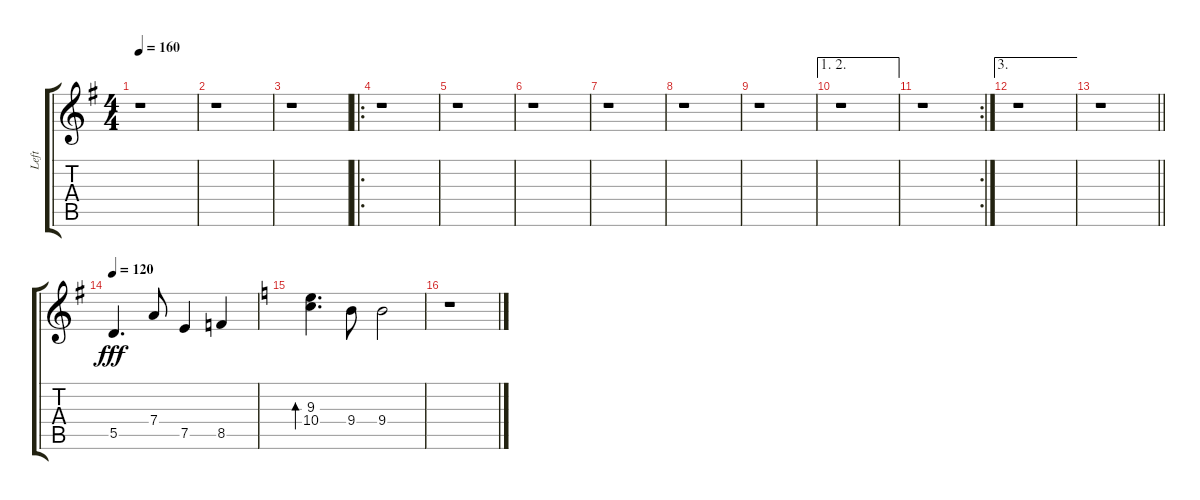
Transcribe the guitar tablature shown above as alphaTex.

\track ("Left" "Left") {instrument acousticguitarsteel}
\staff {score tabs}
\tuning (E4 B3 G3 D3 A2 E2) {hide}
\ts (4 4)
\tempo 160
\clef g2
\ks g
r.1{dy mp} |
r.1 |
r.1 |
\ro
r.1 |
r.1 |
r.1 |
r.1 |
r.1 |
r.1 |
\ae (1 2)
r.1 |
\rc 2
r.1 |
\ae 3
r.1 |
\barLineRight lightlight
r.1 |
\tempo 120
5.5.4{d dy fff} 7.4.8 7.5.4 8.5.4 |
\ks c
(9.3 10.4).4{d bd 30} 9.4.8 9.4.2 |
r.1
